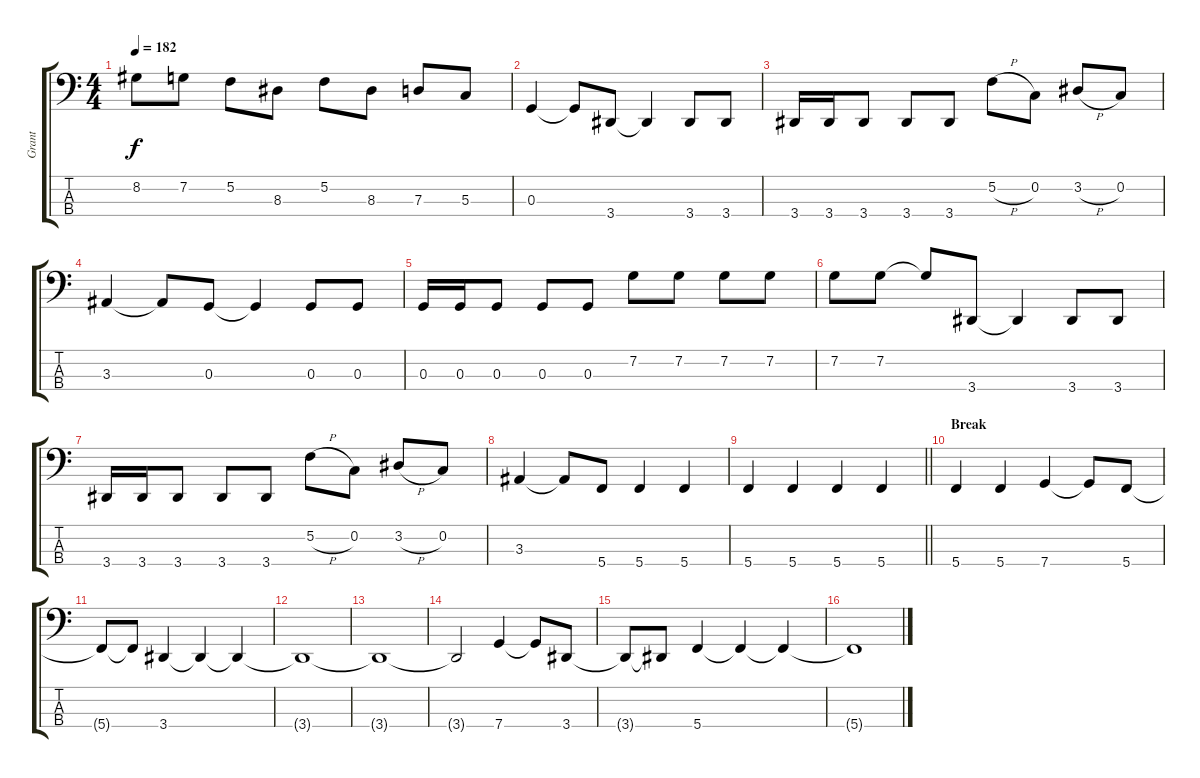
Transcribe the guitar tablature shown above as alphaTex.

\track ("Grant" "Grant") {instrument electricbasspick}
\staff {score tabs}
\tuning (F2 C2 G1 C1) {hide}
\ts (4 4)
\tempo 182
\clef f4
\ks c
8.2.8{dy f} 7.2.8 5.2.8 8.3.8 5.2.8 8.3.8 7.3.8 5.3.8 |
0.3.4 0.3{t}.8 3.4.8 3.4{t}.4 3.4.8 3.4.8 |
3.4.16 3.4.16 3.4.8 3.4.8 3.4.8 5.2{h}.8 0.2.8 3.2{h}.8 0.2.8 |
3.3.4 3.3{t}.8 0.3.8 0.3{t}.4 0.3.8 0.3.8 |
0.3.16 0.3.16 0.3.8 0.3.8 0.3.8 7.2.8 7.2.8 7.2.8 7.2.8 |
7.2.8 7.2.8 7.2{t}.8 3.4.8 3.4{t}.4 3.4.8 3.4.8 |
3.4.16 3.4.16 3.4.8 3.4.8 3.4.8 5.2{h}.8 0.2.8 3.2{h}.8 0.2.8 |
3.3.4 3.3{t}.8 5.4.8 5.4.4 5.4.4 |
\barLineRight lightlight
5.4.4 5.4.4 5.4.4 5.4.4 |
\section ("" "Break")
5.4.4 5.4.4 7.4.4 7.4{t}.8 5.4.8 |
5.4{t}.8 5.4{t}.8 3.4.4 3.4{t}.4 3.4{t}.4 |
3.4{t}.1 |
3.4{t}.1 |
3.4{t}.2 7.4.4 7.4{t}.8 3.4.8 |
3.4{t}.8 3.4{t}.8 5.4.4 5.4{t}.4 5.4{t}.4 |
5.4{t}.1
